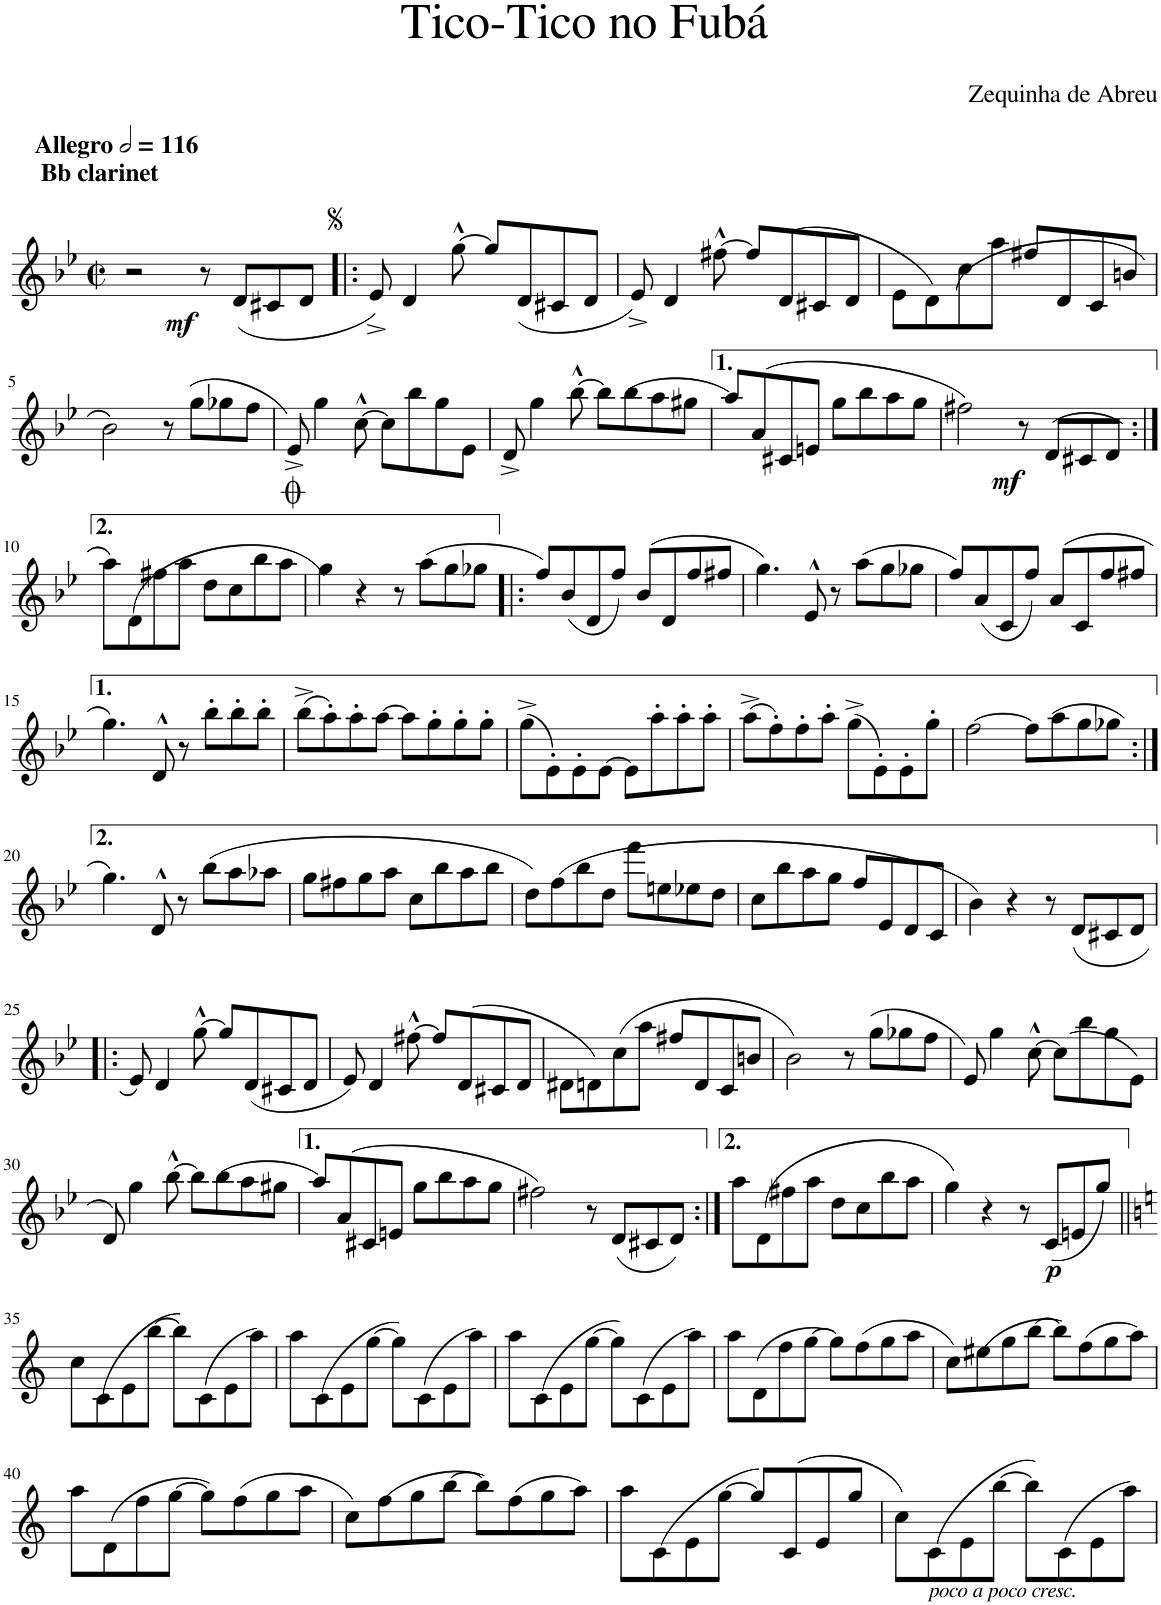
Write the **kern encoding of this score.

**kern	**dynam
*part1	*part1
*staff1	*staff1
*I"Bb Clarinet	*
*I'Bb Cl.	*
*clefG2	*
*Trd5c9	*
*k[b-e-]	*
*M2/2	*
*met(c|)	*
*MM232	*
=1	=1
!LO:TX:a:B:t=Bb clarinet	!
!LO:TX:a:B:t=Allegro	!
2r	.
!	!LO:DY:b
8r	mf
(8d/L	.
8c#X/	.
8d/J	.
=2!|:	=2!|:
8e-^/)	.
4d/	.
[8gg^^\	.
8gg/L]	.
(8d/	.
8c#X/	.
8d/J	.
=3	=3
8e-^/)	.
4d/	.
[8ff#X^^\	.
8ff#/L]	.
(8d/	.
8c#X/	.
8d/J	.
=4	=4
8e-\L	.
8d\)	.
(8cc\	.
8aa\J	.
8ff#X/L	.
8d/	.
8c/	.
8bn/J	.
!!LO:LB:g=z
=5	=5
2b-\)	.
8r	.
(8gg\L	.
8gg-X\	.
8ff\J	.
=6	=6
8e-^/)	.
4gg\	.
[8cc^^\	.
8cc\L]	.
8bb-\	.
8gg\	.
8e-\J	.
=7	=7
8d^/	.
4gg\	.
[8bb-^^\	.
8bb-\L]	.
(8bb-\	.
8aa\	.
8gg#X\J	.
=8	=8
8aa/L)	.
(8a/	.
8c#X/	.
8en/J	.
8gg\L	.
8bb-\	.
8aa\	.
8gg\J	.
=9	=9
2ff#X\)	.
!	!LO:DY:b
8r	mf
(8d/L	.
8c#X/	.
8d/J	.
!!LO:LB:g=z
=10:|!	=10:|!
8aa\L)	.
(8d\	.
8ff#X\	.
8aa\J	.
8dd\L	.
8cc\	.
8bb-\	.
8aa\J	.
=11	=11
4gg\)	.
4r	.
8r	.
(8aa\L	.
8gg\	.
8gg-X\J	.
=12!|:	=12!|:
8ff/L)	.
(8b-/	.
8d/	.
8ff/J)	.
(8b-/L	.
8d/	.
8ff/	.
8ff#X/J	.
=13	=13
4.gg\)	.
8e-^^/	.
8r	.
(8aa\L	.
8gg\	.
8gg-X\J	.
=14	=14
8ff/L)	.
(8a/	.
8c/	.
8ff/J)	.
(8a/L	.
8c/	.
8ff/	.
8ff#X/J	.
!!LO:LB:g=z
=15	=15
4.gg\)	.
8d^^/	.
8r	.
8bb-'\L	.
8bb-'\	.
8bb-'\J	.
=16	=16
(8bb-^\L	.
8aa'\)	.
8aa'\	.
[8aa\J	.
8aa\L]	.
8gg'\	.
8gg'\	.
8gg'\J	.
=17	=17
(8gg^\L	.
8e-'\)	.
8e-'\	.
[8e-\J	.
8e-\L]	.
8aa'\	.
8aa'\	.
8aa'\J	.
=18	=18
(8aa^\L	.
8ff'\)	.
8ff'\	.
8aa'\J	.
(8gg^\L	.
8e-'\)	.
8e-'\	.
8gg'\J	.
=19	=19
[2ff\	.
8ff\L]	.
(8aa\	.
8gg\	.
8gg-X\J	.
!!LO:LB:g=z
=20:|!	=20:|!
4.gg\)	.
8d^^/	.
8r	.
(8bb-\L	.
8aa\	.
8aa-X\J	.
=21	=21
8gg\L	.
8ff#X\	.
8gg\	.
8aa\J	.
8cc\L	.
8bb-\	.
8aa\	.
8bb-\J	.
=22	=22
8dd\L)	.
(8ff\	.
8bb-\	.
8dd\J	.
8fff\L	.
8een\	.
8ee-X\	.
8dd\J	.
=23	=23
8cc\L	.
8bb-\	.
8aa\	.
8gg\J	.
8ff/L	.
8e-/	.
8d/	.
8c/J	.
=24	=24
4b-\)	.
4r	.
8r	.
(8d/L	.
8c#X/	.
8d/J	.
!!LO:LB:g=z
=25!|:	=25!|:
8e-/)	.
4d/	.
[8gg^^\	.
8gg/L]	.
(8d/	.
8c#X/	.
8d/J	.
=26	=26
8e-/)	.
4d/	.
[8ff#X^^\	.
8ff#/L]	.
(8d/	.
8c#X/	.
8d/J	.
=27	=27
8d#X\L	.
8dn\)	.
(8cc\	.
8aa\J	.
8ff#X/L	.
8d/	.
8c/	.
8bn/J	.
=28	=28
2b-\)	.
8r	.
(8gg\L	.
8gg-X\	.
8ff\J	.
=29	=29
8e-/)	.
4gg\	.
[8cc^^\	.
8cc\L]	.
(8bb-\	.
8gg\	.
8e-\J	.
!!LO:LB:g=z
=30	=30
8d/)	.
4gg\	.
[8bb-^^\	.
8bb-\L]	.
(8bb-\	.
8aa\	.
8gg#X\J	.
=31	=31
8aa/L)	.
(8a/	.
8c#X/	.
8en/J	.
8gg\L	.
8bb-\	.
8aa\	.
8gg\J	.
=32	=32
2ff#X\)	.
8r	.
(8d/L	.
8c#X/	.
8d/J)	.
=33:|!	=33:|!
8aa\L	.
(8d\	.
8ff#X\	.
8aa\J	.
8dd\L	.
8cc\	.
8bb-\	.
8aa\J	.
=34	=34
4gg\)	.
4r	.
8r	.
!	!LO:DY:b
(8c/L	p
8en/	.
8gg/J)	.
!!LO:LB:g=z
=35||	=35||
*k[]	*
8cc\L	.
(8c\	.
8e\	.
[8bb\J	.
8bb\L])	.
(8c\	.
8e\	.
8aa\J)	.
=36	=36
8aa\L	.
(8c\	.
8e\	.
[8gg\J	.
8gg\L])	.
(8c\	.
8e\	.
8aa\J)	.
=37	=37
8aa\L	.
(8c\	.
8e\	.
[8gg\J	.
8gg\L])	.
(8c\	.
8e\	.
8aa\J)	.
=38	=38
8aa\L	.
(8d\	.
8ff\	.
[8gg\J	.
8gg\L])	.
(8ff\	.
8gg\	.
8aa\J	.
=39	=39
8cc\L)	.
(8e#X\	.
8gg\	.
[8bb\J	.
8bb\L])	.
(8ff\	.
8gg\	.
8aa\J)	.
!!LO:LB:g=z
=40	=40
8aa\L	.
(8d\	.
8ff\	.
[8gg\J	.
8gg\L])	.
(8ff\	.
8gg\	.
8aa\J	.
=41	=41
8cc\L)	.
(8ff\	.
8gg\	.
[8bb\J	.
8bb\L])	.
(8ff\	.
8gg\	.
8aa\J)	.
=42	=42
8aa\L	.
(8c\	.
8e\	.
[8gg\J	.
8gg/L])	.
(8c/	.
8e/	.
8gg/J	.
=43	=43
8cc\L)	.
!LO:TX:b:i:t=poco a poco cresc.	!
(8c\	.
8e\	.
[8bb\J	.
8bb\L])	.
(8c\	.
8e\	.
8aa\J)	.
=	=
*-	*-
